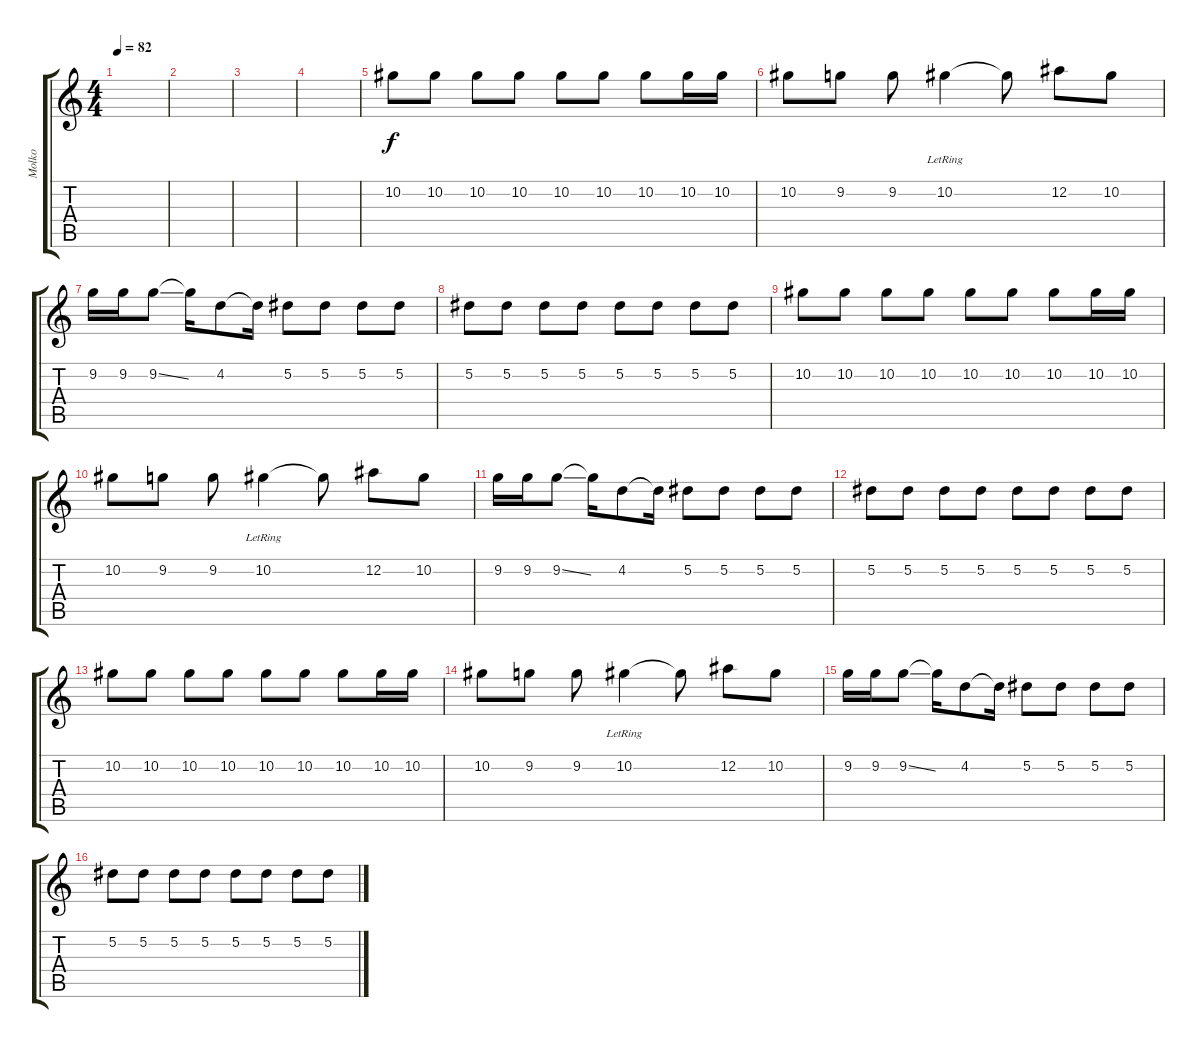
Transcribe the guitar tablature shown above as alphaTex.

\track ("Molko" "Molko") {instrument electricguitarclean}
\staff {score tabs}
\tuning (Eb4 Bb3 Gb3 Db3 Ab2 Eb2) {hide}
\ts (4 4)
\tempo 82
\clef g2
\ks c
|
|
|
|
10.2.8 10.2.8 10.2.8 10.2.8 10.2.8 10.2.8 10.2.8 10.2.16 10.2.16 |
10.2.8 9.2.8 9.2.8 10.2{lr}.4 10.2{t}.8 12.2.8 10.2.8 |
9.2.16 9.2.16 9.2{ss}.8 9.2{t}.16 4.2.8 4.2{t}.16 5.2.8 5.2.8 5.2.8 5.2.8 |
5.2.8 5.2.8 5.2.8 5.2.8 5.2.8 5.2.8 5.2.8 5.2.8 |
10.2.8 10.2.8 10.2.8 10.2.8 10.2.8 10.2.8 10.2.8 10.2.16 10.2.16 |
10.2.8 9.2.8 9.2.8 10.2{lr}.4 10.2{t}.8 12.2.8 10.2.8 |
9.2.16 9.2.16 9.2{ss}.8 9.2{t}.16 4.2.8 4.2{t}.16 5.2.8 5.2.8 5.2.8 5.2.8 |
5.2.8 5.2.8 5.2.8 5.2.8 5.2.8 5.2.8 5.2.8 5.2.8 |
10.2.8 10.2.8 10.2.8 10.2.8 10.2.8 10.2.8 10.2.8 10.2.16 10.2.16 |
10.2.8 9.2.8 9.2.8 10.2{lr}.4 10.2{t}.8 12.2.8 10.2.8 |
9.2.16 9.2.16 9.2{ss}.8 9.2{t}.16 4.2.8 4.2{t}.16 5.2.8 5.2.8 5.2.8 5.2.8 |
5.2.8 5.2.8 5.2.8 5.2.8 5.2.8 5.2.8 5.2.8 5.2.8
